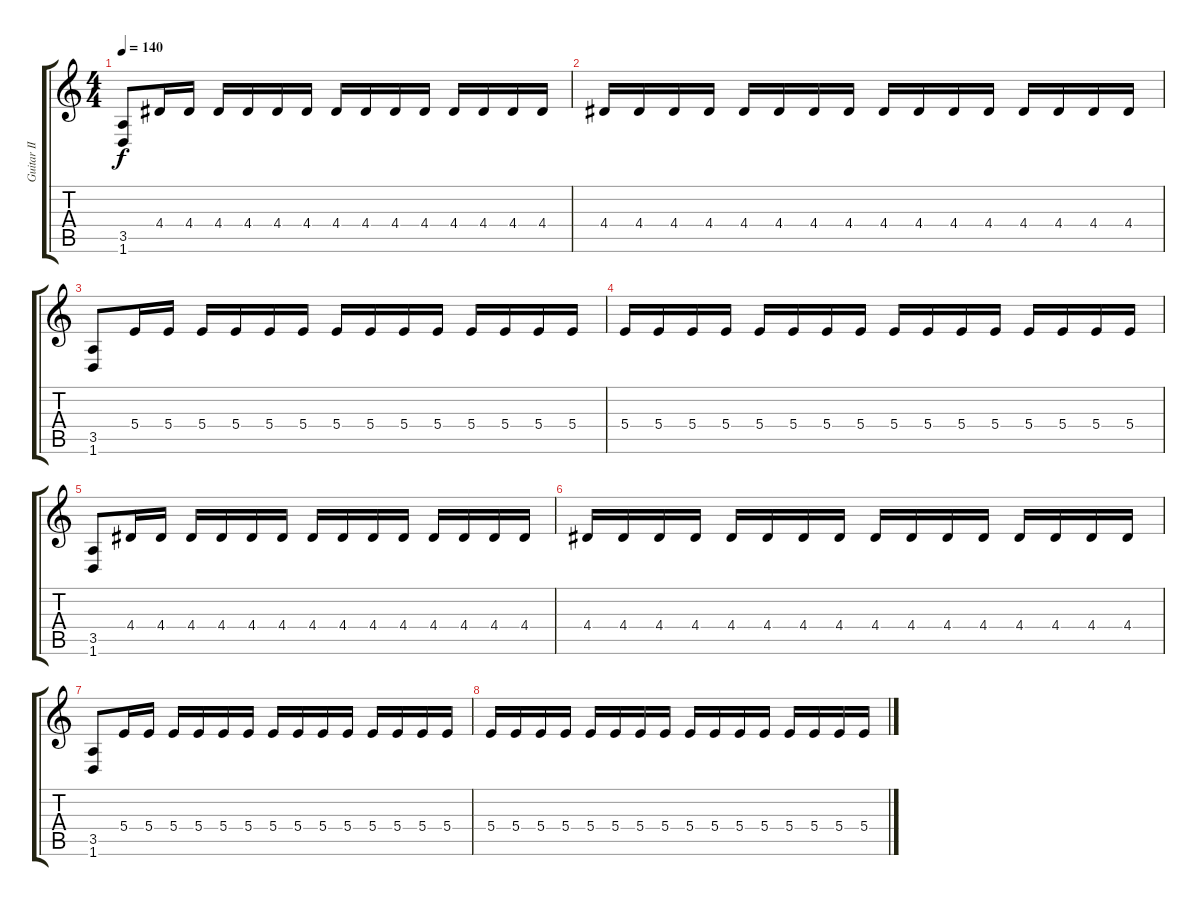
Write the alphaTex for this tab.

\track ("Guitar II" "Guitar II") {instrument distortionguitar}
\staff {score tabs}
\tuning (Db4 Ab3 E3 B2 Gb2 Db2) {hide}
\ts (4 4)
\tempo 140
\clef g2
\ks c
(3.5 1.6).8{dy f} 4.4.16 4.4.16 4.4.16 4.4.16 4.4.16 4.4.16 4.4.16 4.4.16 4.4.16 4.4.16 4.4.16 4.4.16 4.4.16 4.4.16 |
4.4.16 4.4.16 4.4.16 4.4.16 4.4.16 4.4.16 4.4.16 4.4.16 4.4.16 4.4.16 4.4.16 4.4.16 4.4.16 4.4.16 4.4.16 4.4.16 |
(3.5 1.6).8 5.4.16 5.4.16 5.4.16 5.4.16 5.4.16 5.4.16 5.4.16 5.4.16 5.4.16 5.4.16 5.4.16 5.4.16 5.4.16 5.4.16 |
5.4.16 5.4.16 5.4.16 5.4.16 5.4.16 5.4.16 5.4.16 5.4.16 5.4.16 5.4.16 5.4.16 5.4.16 5.4.16 5.4.16 5.4.16 5.4.16 |
(3.5 1.6).8 4.4.16 4.4.16 4.4.16 4.4.16 4.4.16 4.4.16 4.4.16 4.4.16 4.4.16 4.4.16 4.4.16 4.4.16 4.4.16 4.4.16 |
4.4.16 4.4.16 4.4.16 4.4.16 4.4.16 4.4.16 4.4.16 4.4.16 4.4.16 4.4.16 4.4.16 4.4.16 4.4.16 4.4.16 4.4.16 4.4.16 |
(3.5 1.6).8 5.4.16 5.4.16 5.4.16 5.4.16 5.4.16 5.4.16 5.4.16 5.4.16 5.4.16 5.4.16 5.4.16 5.4.16 5.4.16 5.4.16 |
5.4.16 5.4.16 5.4.16 5.4.16 5.4.16 5.4.16 5.4.16 5.4.16 5.4.16 5.4.16 5.4.16 5.4.16 5.4.16 5.4.16 5.4.16 5.4.16
